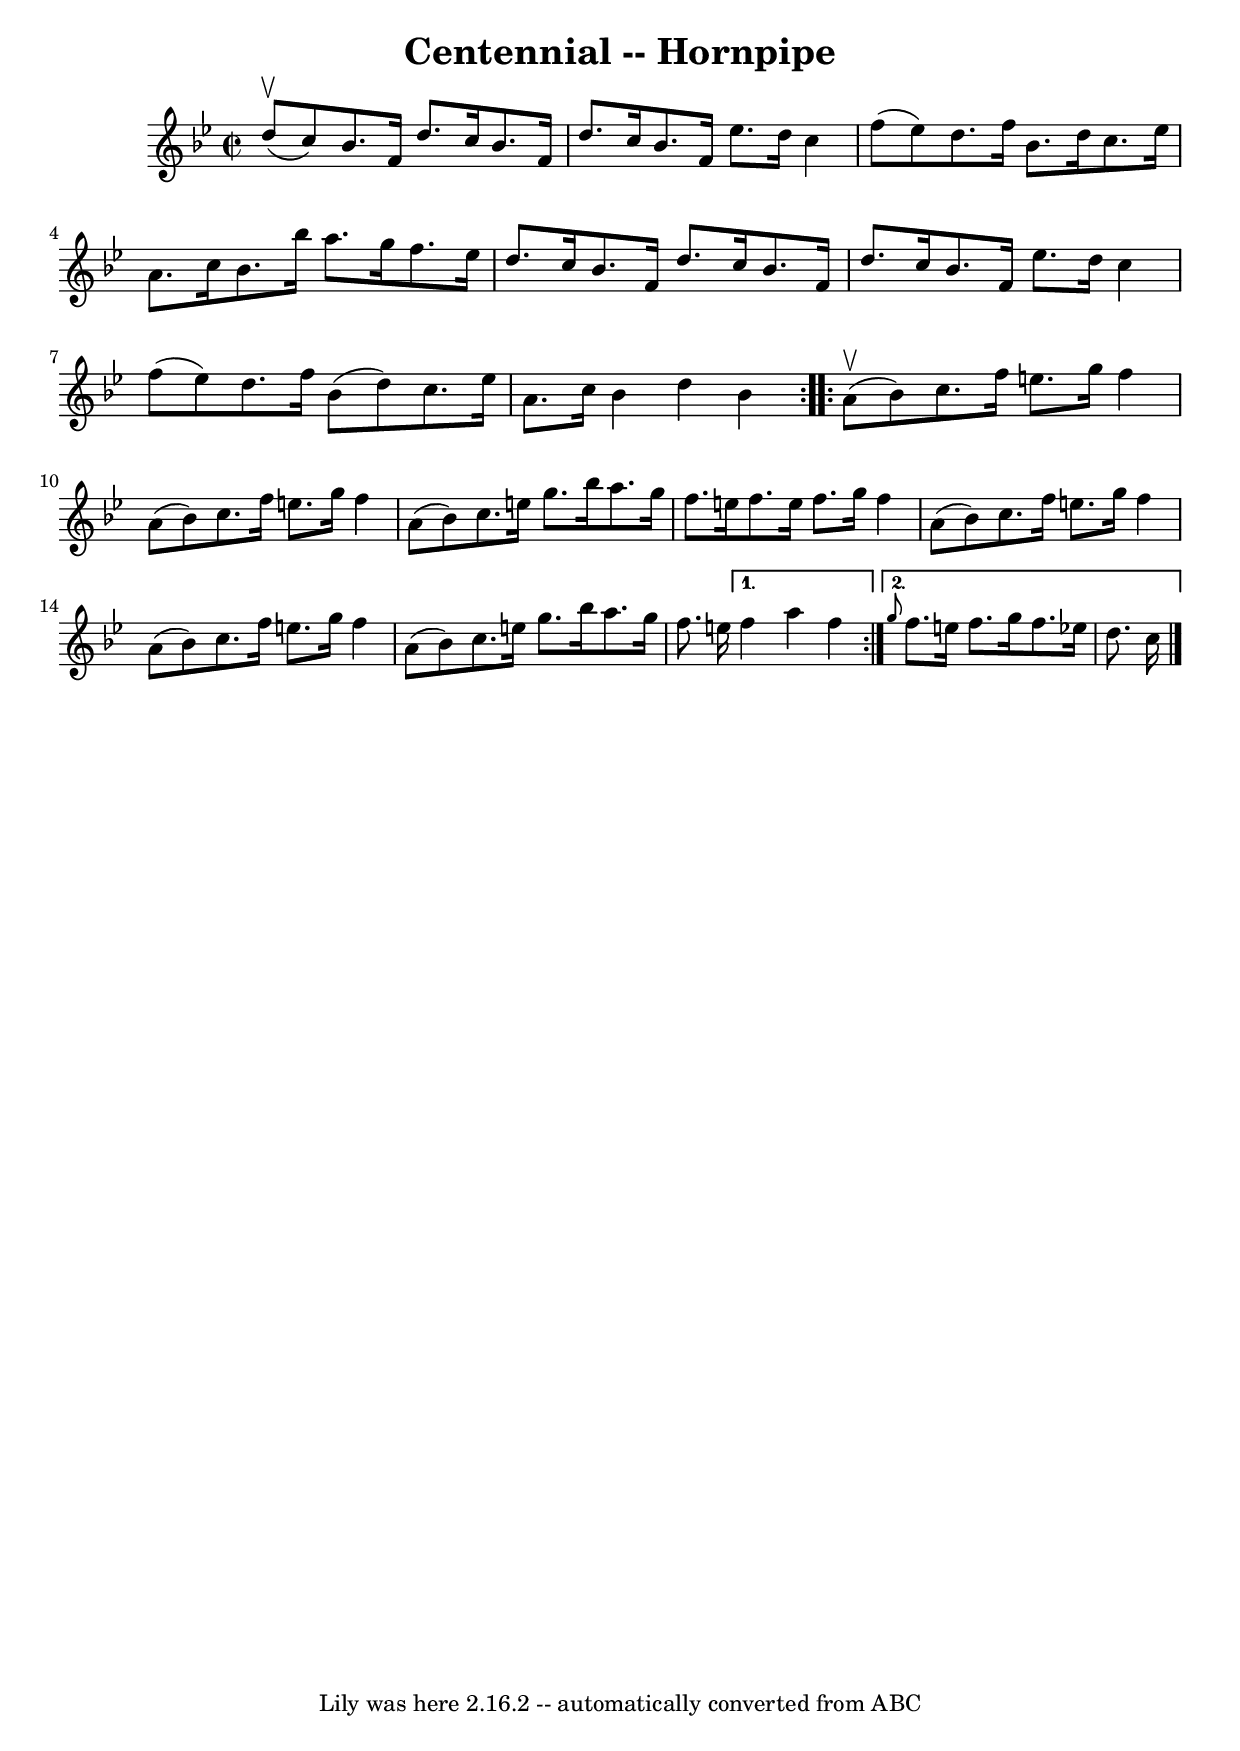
\version "2.16.2"
\include "Mammoth.ily"
\header {
	%% book = "Cole's 1000 Fiddle Tunes"
	crossRefNumber = "1"
	footnotes = ""
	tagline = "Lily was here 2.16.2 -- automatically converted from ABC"
	title = "Centennial -- Hornpipe"
}
voicedefault =  {


\repeat volta 2 {
\override Staff.TimeSignature #'style = #'C
 \time 2/2 
\key bes \major d''8 (^\upbow c''8) |
 bes'8.    
f'16 d''8. c''16 bes'8. f'16 d''8. c''16  |
 bes'8.   
 f'16 ees''8. d''16 c''4 f''8 (ees''8) |
 d''8.    
f''16 bes'8. d''16 c''8. ees''16 a'8. c''16  |
   
bes'8. bes''16 a''8. g''16 f''8. ees''16 d''8. c''16  
|
 bes'8. f'16 d''8. c''16 bes'8. f'16 d''8.    
c''16  |
 bes'8. f'16 ees''8. d''16 c''4 f''8 (ees''8 
) |
 d''8. f''16 bes'8 (d''8) c''8. ees''16    
a'8. c''16  |
 bes'4 d''4 bes'4  }     \repeat volta 2 {     
a'8 (^\upbow bes'8) |
 c''8. f''16 e''8. g''16 f''4    
a'8 (bes'8) |
 c''8. f''16 e''8. g''16 f''4 a'8 (
 bes'8) |
 c''8. e''16 g''8. bes''16 a''8. g''16    
f''8. e''16  |
 f''8. e''16 f''8. g''16 f''4 a'8 (
bes'8) |
     |
 c''8. f''16 e''8. g''16 f''4    
a'8 (bes'8) |
 c''8. f''16 e''8. g''16 f''4 a'8 (
 bes'8) |
 c''8. e''16 g''8. bes''16 a''8. g''16    
f''8. e''!16  } \alternative{{ f''4 a''4 f''4  } { \grace { g''8  
} f''8. e''16 f''8. g''16 f''8. ees''!16 d''8. c''16  
\bar "|."   }}
}

\score{
    <<

	\context Staff="default"
	{
	    \voicedefault 
	}

    >>
	\layout {
	}
	\midi {}
}
